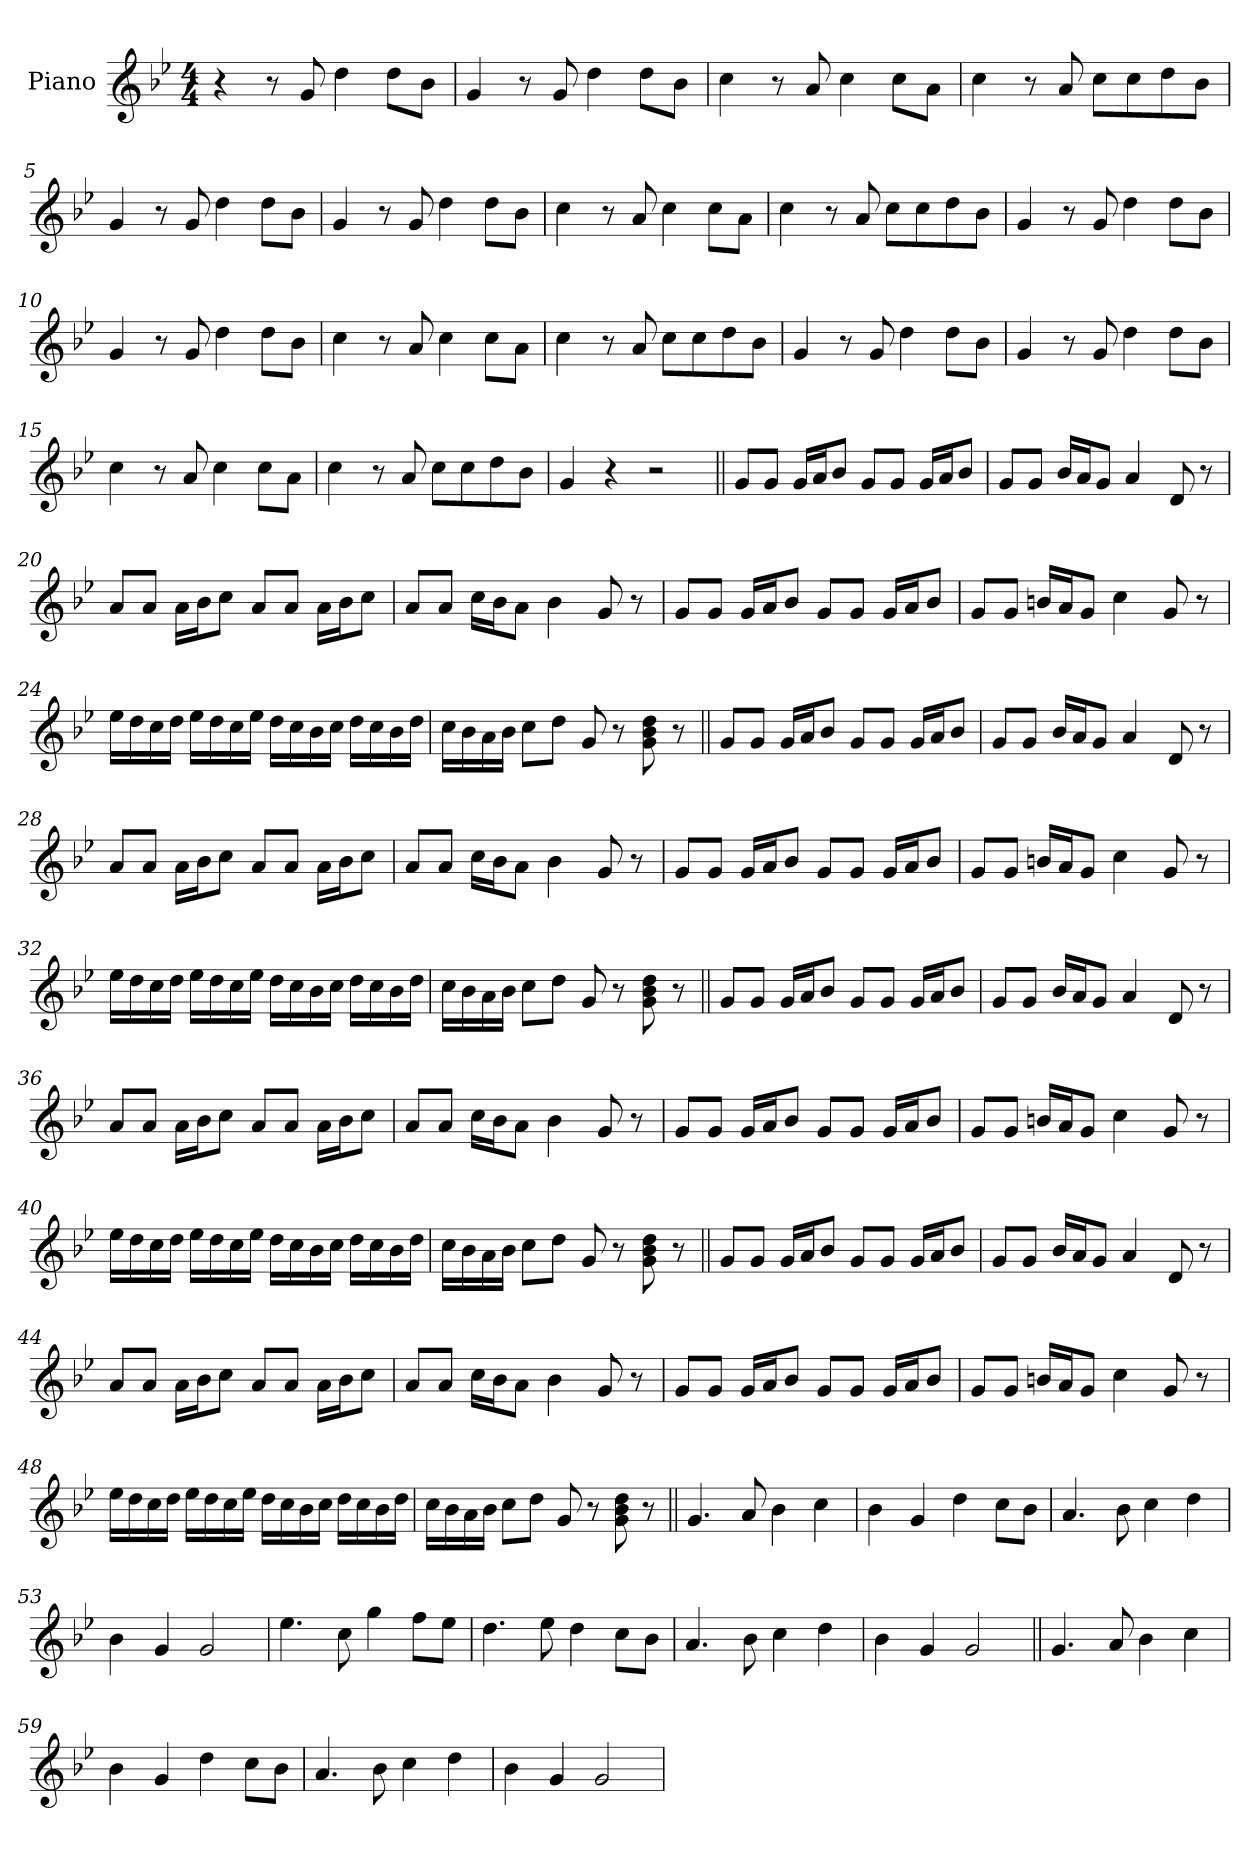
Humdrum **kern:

**kern
*part1
*staff1
*I"Piano
*I'Pno.
*clefG2
*k[b-e-]
*M4/4
*MM140
=1
4r
8r
8g
4dd
8ddL
8b-J
=2
4g
8r
8g
4dd
8ddL
8b-J
=3
4cc
8r
8a
4cc
8ccL
8aJ
=4
4cc
8r
8a
8ccL
8cc
8dd
8b-J
=5
4g
8r
8g
4dd
8ddL
8b-J
=6
4g
8r
8g
4dd
8ddL
8b-J
=7
4cc
8r
8a
4cc
8ccL
8aJ
=8
4cc
8r
8a
8ccL
8cc
8dd
8b-J
=9
4g
8r
8g
4dd
8ddL
8b-J
=10
4g
8r
8g
4dd
8ddL
8b-J
=11
4cc
8r
8a
4cc
8ccL
8aJ
=12
4cc
8r
8a
8ccL
8cc
8dd
8b-J
=13
4g
8r
8g
4dd
8ddL
8b-J
=14
4g
8r
8g
4dd
8ddL
8b-J
=15
4cc
8r
8a
4cc
8ccL
8aJ
=16
4cc
8r
8a
8ccL
8cc
8dd
8b-J
=17
4g
4r
2r
=18||
8gL
8gJ
16gLL
16aJ
8b-J
8gL
8gJ
16gLL
16aJ
8b-J
=19
8gL
8gJ
16b-LL
16aJ
8gJ
4a
8d
8r
=20
8aL
8aJ
16aLL
16b-J
8ccJ
8aL
8aJ
16aLL
16b-J
8ccJ
=21
8aL
8aJ
16ccLL
16b-J
8aJ
4b-
8g
8r
=22
8gL
8gJ
16gLL
16aJ
8b-J
8gL
8gJ
16gLL
16aJ
8b-J
=23
8gL
8gJ
16bnLL
16aJ
8gJ
4cc
8g
8r
=24
16ee-LL
16dd
16cc
16ddJJ
16ee-LL
16dd
16cc
16ee-JJ
16ddLL
16cc
16b-
16ccJJ
16ddLL
16cc
16b-
16ddJJ
=25
16ccLL
16b-
16a
16b-JJ
8ccL
8ddJ
8g
8r
8g 8b- 8dd
8r
=26||
8gL
8gJ
16gLL
16aJ
8b-J
8gL
8gJ
16gLL
16aJ
8b-J
=27
8gL
8gJ
16b-LL
16aJ
8gJ
4a
8d
8r
=28
8aL
8aJ
16aLL
16b-J
8ccJ
8aL
8aJ
16aLL
16b-J
8ccJ
=29
8aL
8aJ
16ccLL
16b-J
8aJ
4b-
8g
8r
=30
8gL
8gJ
16gLL
16aJ
8b-J
8gL
8gJ
16gLL
16aJ
8b-J
=31
8gL
8gJ
16bnLL
16aJ
8gJ
4cc
8g
8r
=32
16ee-LL
16dd
16cc
16ddJJ
16ee-LL
16dd
16cc
16ee-JJ
16ddLL
16cc
16b-
16ccJJ
16ddLL
16cc
16b-
16ddJJ
=33
16ccLL
16b-
16a
16b-JJ
8ccL
8ddJ
8g
8r
8g 8b- 8dd
8r
=34||
8gL
8gJ
16gLL
16aJ
8b-J
8gL
8gJ
16gLL
16aJ
8b-J
=35
8gL
8gJ
16b-LL
16aJ
8gJ
4a
8d
8r
=36
8aL
8aJ
16aLL
16b-J
8ccJ
8aL
8aJ
16aLL
16b-J
8ccJ
=37
8aL
8aJ
16ccLL
16b-J
8aJ
4b-
8g
8r
=38
8gL
8gJ
16gLL
16aJ
8b-J
8gL
8gJ
16gLL
16aJ
8b-J
=39
8gL
8gJ
16bnLL
16aJ
8gJ
4cc
8g
8r
=40
16ee-LL
16dd
16cc
16ddJJ
16ee-LL
16dd
16cc
16ee-JJ
16ddLL
16cc
16b-
16ccJJ
16ddLL
16cc
16b-
16ddJJ
=41
16ccLL
16b-
16a
16b-JJ
8ccL
8ddJ
8g
8r
8g 8b- 8dd
8r
=42||
8gL
8gJ
16gLL
16aJ
8b-J
8gL
8gJ
16gLL
16aJ
8b-J
=43
8gL
8gJ
16b-LL
16aJ
8gJ
4a
8d
8r
=44
8aL
8aJ
16aLL
16b-J
8ccJ
8aL
8aJ
16aLL
16b-J
8ccJ
=45
8aL
8aJ
16ccLL
16b-J
8aJ
4b-
8g
8r
=46
8gL
8gJ
16gLL
16aJ
8b-J
8gL
8gJ
16gLL
16aJ
8b-J
=47
8gL
8gJ
16bnLL
16aJ
8gJ
4cc
8g
8r
=48
16ee-LL
16dd
16cc
16ddJJ
16ee-LL
16dd
16cc
16ee-JJ
16ddLL
16cc
16b-
16ccJJ
16ddLL
16cc
16b-
16ddJJ
=49
16ccLL
16b-
16a
16b-JJ
8ccL
8ddJ
8g
8r
8g 8b- 8dd
8r
=50||
4.g
8a
4b-
4cc
=51
4b-
4g
4dd
8ccL
8b-J
=52
4.a
8b-
4cc
4dd
=53
4b-
4g
2g
=54
4.ee-
8cc
4gg
8ffL
8ee-J
=55
4.dd
8ee-
4dd
8ccL
8b-J
=56
4.a
8b-
4cc
4dd
=57
4b-
4g
2g
=58||
4.g
8a
4b-
4cc
=59
4b-
4g
4dd
8ccL
8b-J
=60
4.a
8b-
4cc
4dd
=61
4b-
4g
2g
=
*-
